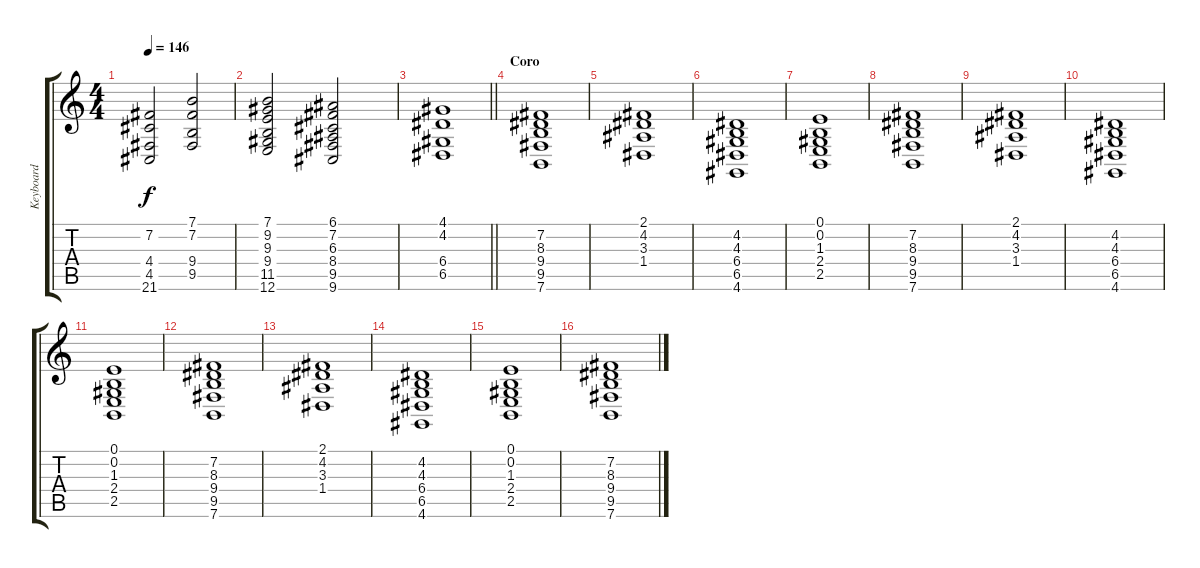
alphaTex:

\track ("Keyboard " "Keyboard ") {instrument pad2warm}
\staff {score tabs}
\tuning (E4 B3 G3 D3 A2 E2) {hide}
\ts (4 4)
\tempo 146
\clef g2
\ks c
(7.2 4.4 4.5 21.6).2{dy f} (7.1 7.2 9.4 9.5).2 |
(7.1 9.2 9.3 9.4 11.5 12.6).2 (6.1 7.2 6.3 8.4 9.5 9.6).2 |
\barLineRight lightlight
(4.1 4.2 6.4 6.5).1 |
\section ("" "Coro")
(7.2 8.3 9.4 9.5 7.6).1 |
(2.1 4.2 3.3 1.4).1 |
(4.2 4.3 6.4 6.5 4.6).1 |
(0.1 0.2 1.3 2.4 2.5).1 |
(7.2 8.3 9.4 9.5 7.6).1 |
(2.1 4.2 3.3 1.4).1 |
(4.2 4.3 6.4 6.5 4.6).1 |
(0.1 0.2 1.3 2.4 2.5).1 |
(7.2 8.3 9.4 9.5 7.6).1{instrument synthstrings1} |
(2.1 4.2 3.3 1.4).1 |
(4.2 4.3 6.4 6.5 4.6).1 |
(0.1 0.2 1.3 2.4 2.5).1 |
(7.2 8.3 9.4 9.5 7.6).1
